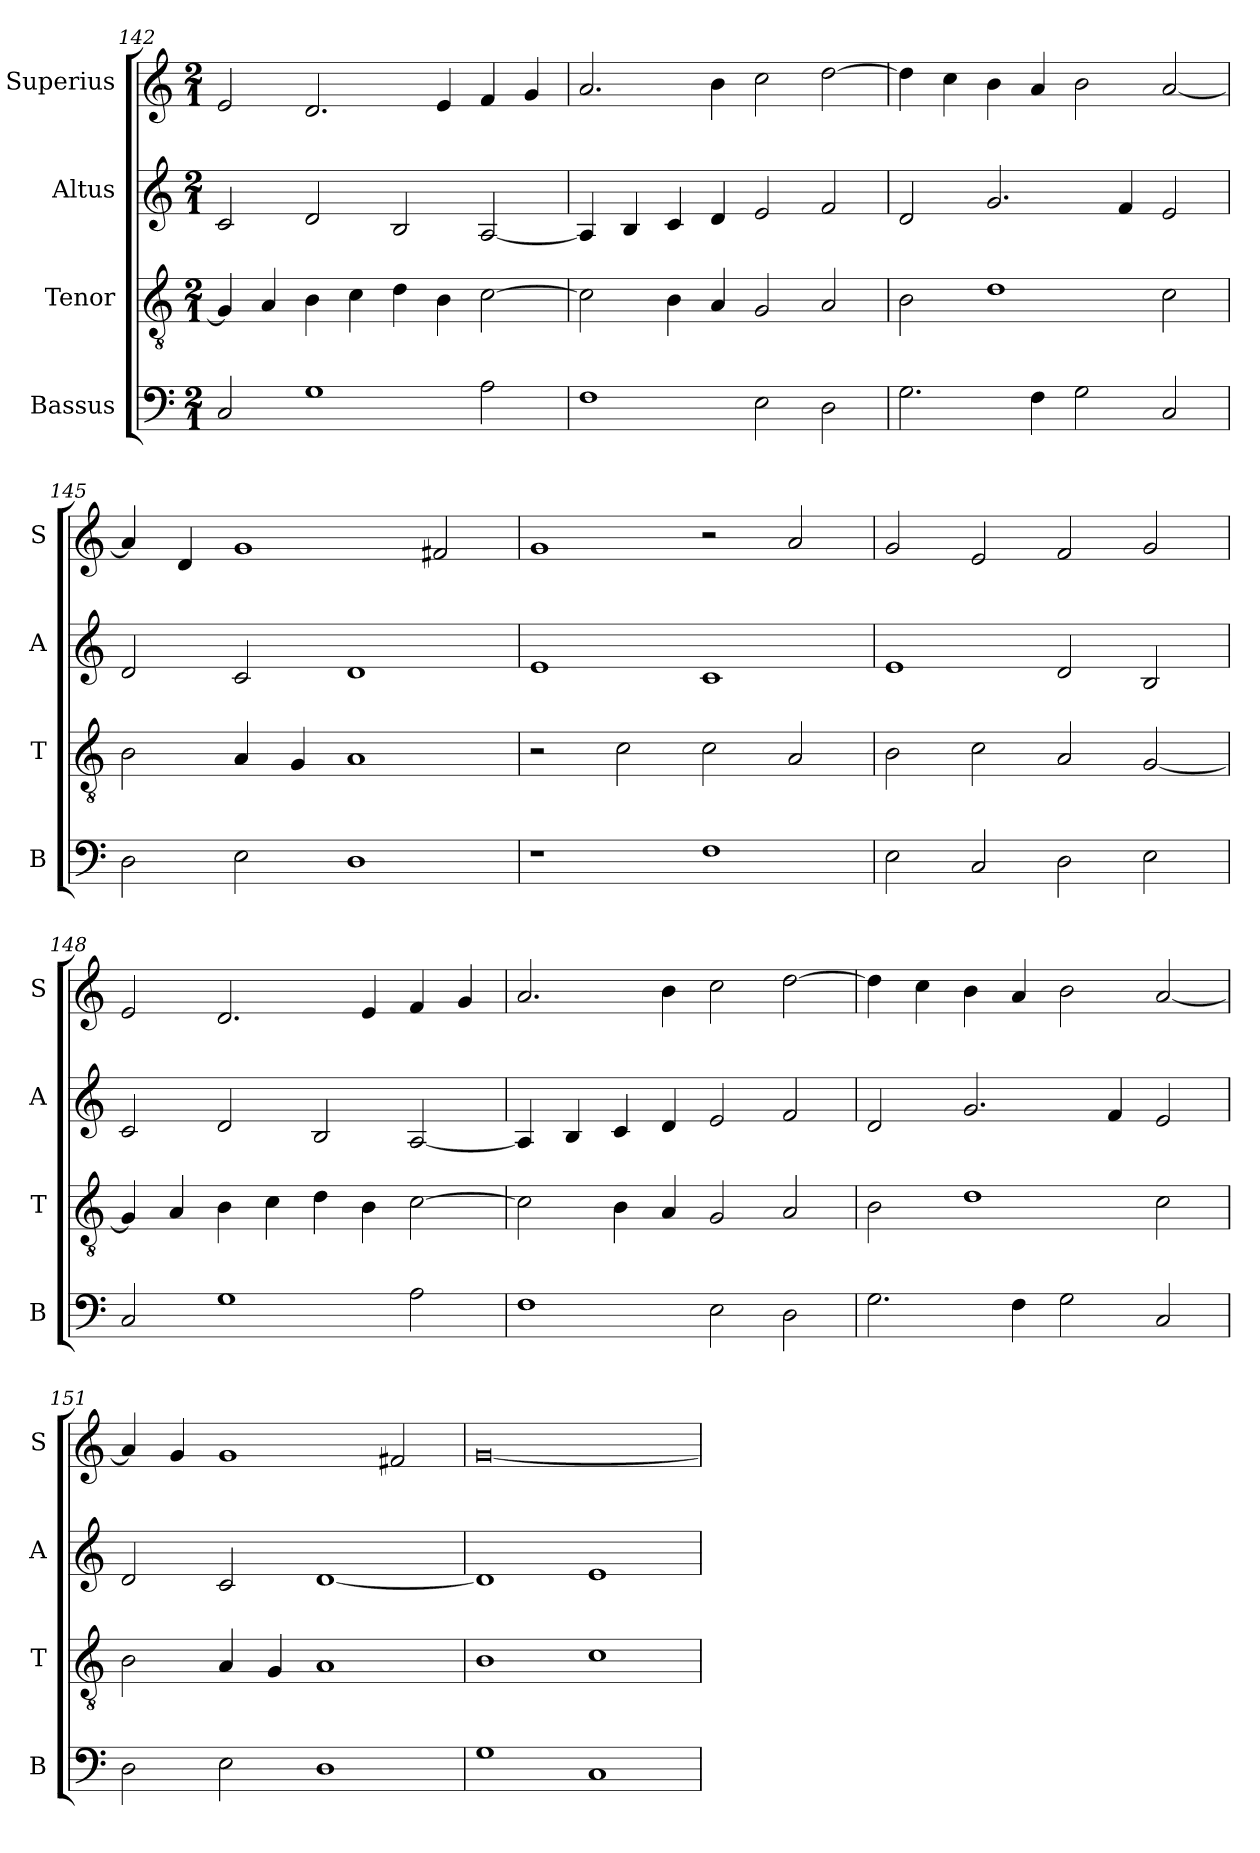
**kern	**kern	**kern	**kern
*part4	*part3	*part2	*part1
*staff4	*staff3	*staff2	*staff1
*I"Bassus	*I"Tenor	*I"Altus	*I"Superius
*I'B	*I'T	*I'A	*I'S
*clefF4	*clefGv2	*clefG2	*clefG2
*k[]	*k[]	*k[]	*k[]
*C:	*C:	*C:	*C:
*M2/1	*M2/1	*M2/1	*M2/1
=142	=142	=142	=142
2C	4G]	2c	2e
.	4A	.	.
1G	4B	2d	2.d
.	4c	.	.
.	4d	2B	.
.	4B	.	4e
2A	[2c	[2A	4f
.	.	.	4g
=143	=143	=143	=143
1F	2c]	4A]	2.a
.	.	4B	.
.	4B	4c	.
.	4A	4d	4b
2E	2G	2e	2cc
2D	2A	2f	[2dd
=144	=144	=144	=144
2.G	2B	2d	4dd]
.	.	.	4cc
.	1d	2.g	4b
4F	.	.	4a
2G	.	.	2b
.	.	4f	.
2C	2c	2e	[2a
=145	=145	=145	=145
2D	2B	2d	4a]
.	.	.	4d
2E	4A	2c	1g
.	4G	.	.
1D	1A	1d	.
.	.	.	2f#X
=146	=146	=146	=146
1r	2r	1e	1g
.	2c	.	.
1F	2c	1c	2r
.	2A	.	2a
=147	=147	=147	=147
2E	2B	1e	2g
2C	2c	.	2e
2D	2A	2d	2f
2E	[2G	2B	2g
=148	=148	=148	=148
2C	4G]	2c	2e
.	4A	.	.
1G	4B	2d	2.d
.	4c	.	.
.	4d	2B	.
.	4B	.	4e
2A	[2c	[2A	4f
.	.	.	4g
=149	=149	=149	=149
1F	2c]	4A]	2.a
.	.	4B	.
.	4B	4c	.
.	4A	4d	4b
2E	2G	2e	2cc
2D	2A	2f	[2dd
=150	=150	=150	=150
2.G	2B	2d	4dd]
.	.	.	4cc
.	1d	2.g	4b
4F	.	.	4a
2G	.	.	2b
.	.	4f	.
2C	2c	2e	[2a
=151	=151	=151	=151
2D	2B	2d	4a]
.	.	.	4g
2E	4A	2c	1g
.	4G	.	.
1D	1A	[1d	.
.	.	.	2f#X
=152	=152	=152	=152
1G	1B	1d]	[0g
1C	1c	1e	.
=	=	=	=
*-	*-	*-	*-
